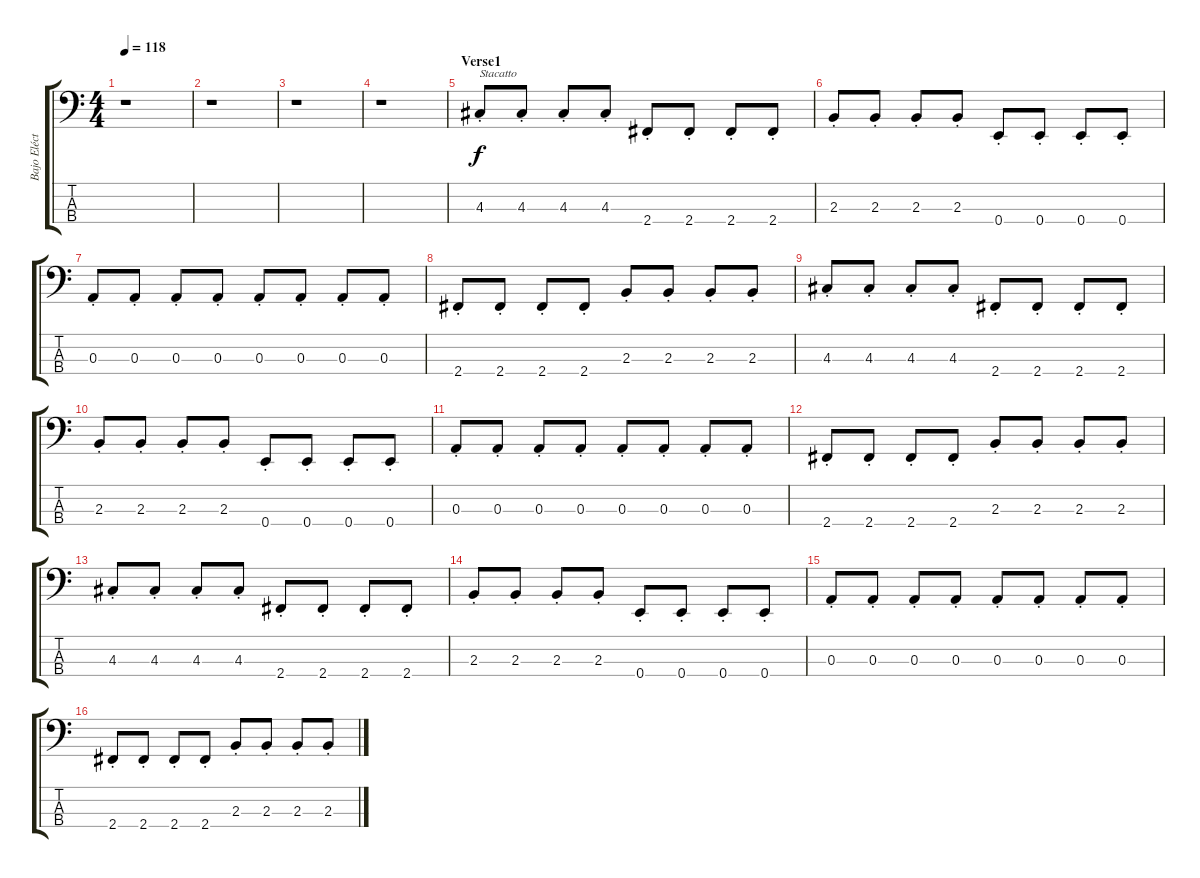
\track ("Bajo Eléctrico" "Bajo Eléct") {instrument electricbassfinger}
\staff {score tabs}
\tuning (G2 D2 A1 E1) {hide}
\ts (4 4)
\tempo 118
\clef f4
\ks c
r.1{dy f instrument electricbassfinger} |
r.1 |
r.1 |
r.1 |
\section ("" "Verse1")
4.3{st}.8{txt "Stacatto"} 4.3{st}.8 4.3{st}.8 4.3{st}.8 2.4{st}.8 2.4{st}.8 2.4{st}.8 2.4{st}.8 |
2.3{st}.8 2.3{st}.8 2.3{st}.8 2.3{st}.8 0.4{st}.8 0.4{st}.8 0.4{st}.8 0.4{st}.8 |
0.3{st}.8 0.3{st}.8 0.3{st}.8 0.3{st}.8 0.3{st}.8 0.3{st}.8 0.3{st}.8 0.3{st}.8 |
2.4{st}.8 2.4{st}.8 2.4{st}.8 2.4{st}.8 2.3{st}.8 2.3{st}.8 2.3{st}.8 2.3{st}.8 |
4.3{st}.8 4.3{st}.8 4.3{st}.8 4.3{st}.8 2.4{st}.8 2.4{st}.8 2.4{st}.8 2.4{st}.8 |
2.3{st}.8 2.3{st}.8 2.3{st}.8 2.3{st}.8 0.4{st}.8 0.4{st}.8 0.4{st}.8 0.4{st}.8 |
0.3{st}.8 0.3{st}.8 0.3{st}.8 0.3{st}.8 0.3{st}.8 0.3{st}.8 0.3{st}.8 0.3{st}.8 |
2.4{st}.8 2.4{st}.8 2.4{st}.8 2.4{st}.8 2.3{st}.8 2.3{st}.8 2.3{st}.8 2.3{st}.8 |
4.3{st}.8 4.3{st}.8 4.3{st}.8 4.3{st}.8 2.4{st}.8 2.4{st}.8 2.4{st}.8 2.4{st}.8 |
2.3{st}.8 2.3{st}.8 2.3{st}.8 2.3{st}.8 0.4{st}.8 0.4{st}.8 0.4{st}.8 0.4{st}.8 |
0.3{st}.8 0.3{st}.8 0.3{st}.8 0.3{st}.8 0.3{st}.8 0.3{st}.8 0.3{st}.8 0.3{st}.8 |
2.4{st}.8 2.4{st}.8 2.4{st}.8 2.4{st}.8 2.3{st}.8 2.3{st}.8 2.3{st}.8 2.3{st}.8
